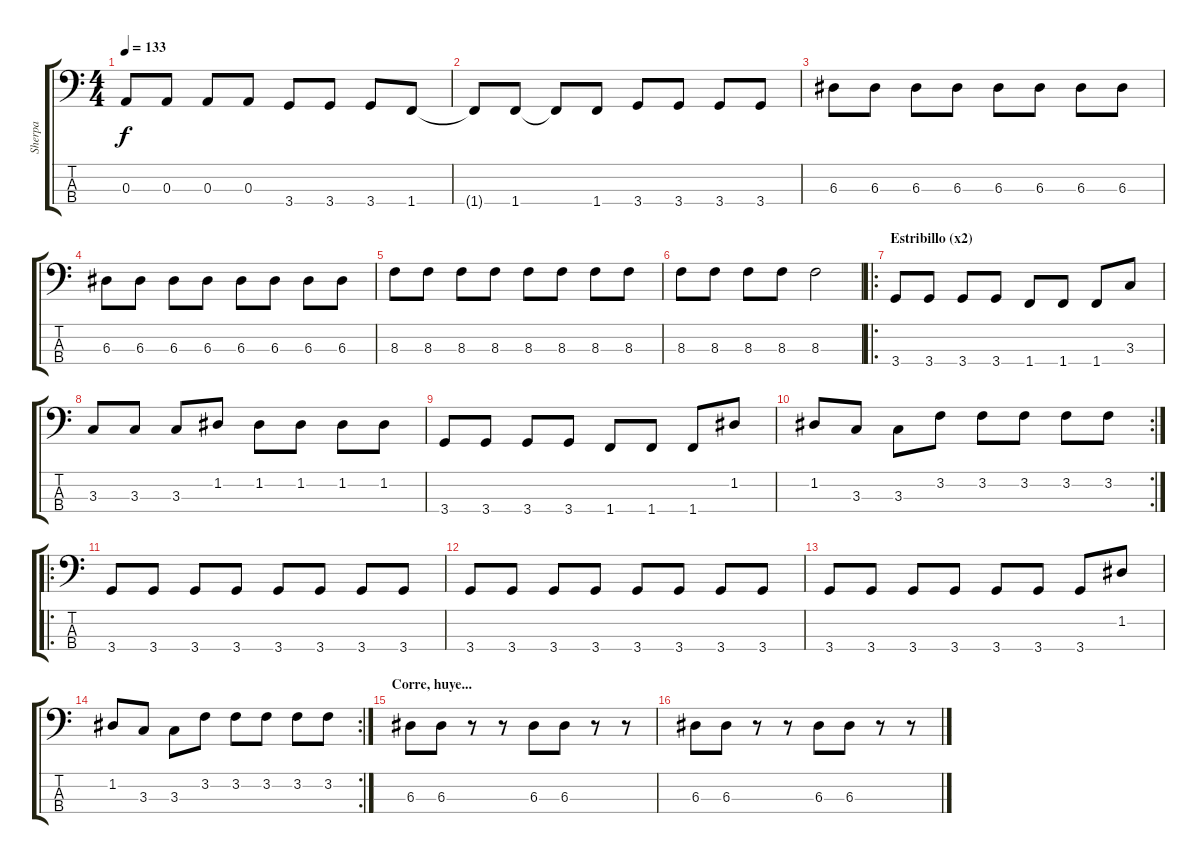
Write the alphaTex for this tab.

\track ("Sherpa" "Sherpa") {instrument electricbasspick}
\staff {score tabs}
\tuning (G2 D2 A1 E1) {hide}
\ts (4 4)
\tempo 133
\clef f4
\ks c
0.3.8{dy f} 0.3.8 0.3.8 0.3.8 3.4.8 3.4.8 3.4.8 1.4.8 |
1.4{t}.8 1.4.8 1.4{t}.8 1.4.8 3.4.8 3.4.8 3.4.8 3.4.8 |
6.3.8 6.3.8 6.3.8 6.3.8 6.3.8 6.3.8 6.3.8 6.3.8 |
6.3.8 6.3.8 6.3.8 6.3.8 6.3.8 6.3.8 6.3.8 6.3.8 |
8.3.8 8.3.8 8.3.8 8.3.8 8.3.8 8.3.8 8.3.8 8.3.8 |
8.3.8 8.3.8 8.3.8 8.3.8 8.3.2 |
\ro
\section ("" "Estribillo (x2)")
3.4.8 3.4.8 3.4.8 3.4.8 1.4.8 1.4.8 1.4.8 3.3.8 |
3.3.8 3.3.8 3.3.8 1.2.8 1.2.8 1.2.8 1.2.8 1.2.8 |
3.4.8 3.4.8 3.4.8 3.4.8 1.4.8 1.4.8 1.4.8 1.2.8 |
\rc 2
1.2.8 3.3.8 3.3.8 3.2.8 3.2.8 3.2.8 3.2.8 3.2.8 |
\ro
3.4.8 3.4.8 3.4.8 3.4.8 3.4.8 3.4.8 3.4.8 3.4.8 |
3.4.8 3.4.8 3.4.8 3.4.8 3.4.8 3.4.8 3.4.8 3.4.8 |
3.4.8 3.4.8 3.4.8 3.4.8 3.4.8 3.4.8 3.4.8 1.2.8 |
\rc 2
1.2.8 3.3.8 3.3.8 3.2.8 3.2.8 3.2.8 3.2.8 3.2.8 |
\section ("" "Corre, huye...")
6.3.8 6.3.8 r.8 r.8 6.3.8 6.3.8 r.8 r.8 |
6.3.8 6.3.8 r.8 r.8 6.3.8 6.3.8 r.8 r.8
